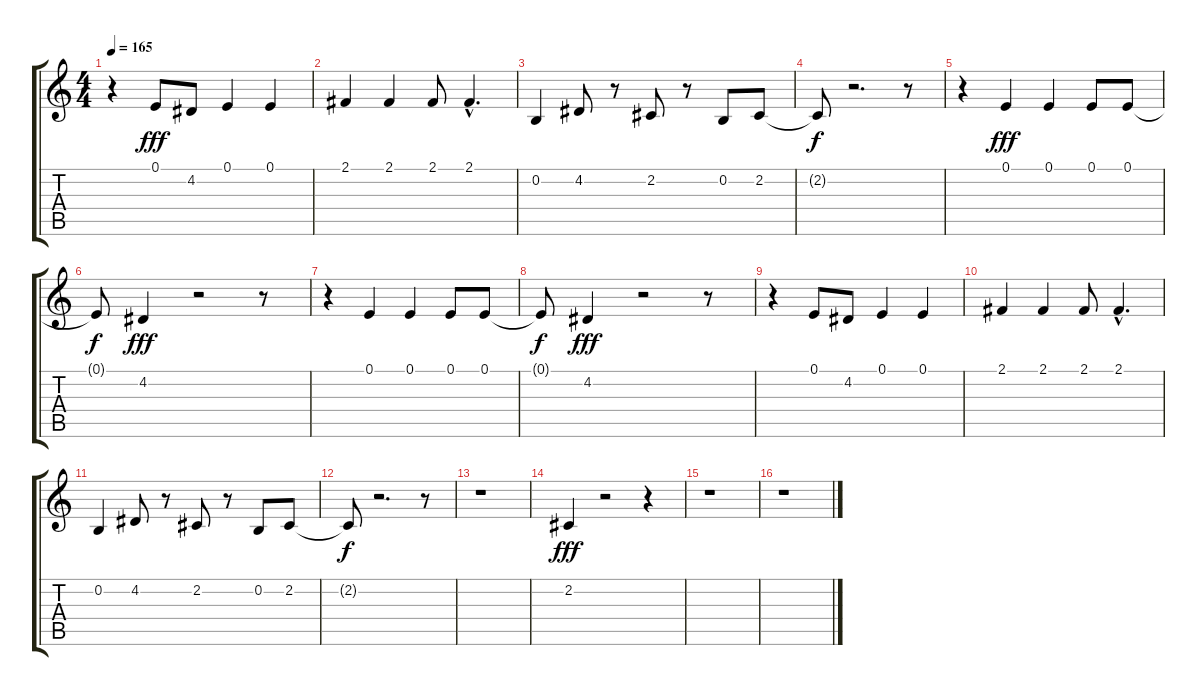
\track "" {instrument oboe}
\staff {score tabs}
\tuning (E4 B3 G3 D3 A2 E2) {hide}
\ts (4 4)
\tempo 165
\clef g2
\ks c
r.4{dy fff} 0.1.8 4.2.8 0.1.4 0.1.4 |
2.1.4 2.1.4 2.1.8 2.1{hac}.4{d} |
0.2.4 4.2.8 r.8 2.2.8 r.8 0.2.8 2.2.8 |
2.2{t}.8{dy f} r.2{d} r.8 |
r.4 0.1.4{dy fff} 0.1.4 0.1.8 0.1.8 |
0.1{t}.8{dy f} 4.2.4{dy fff} r.2 r.8 |
r.4 0.1.4 0.1.4 0.1.8 0.1.8 |
0.1{t}.8{dy f} 4.2.4{dy fff} r.2 r.8 |
r.4 0.1.8 4.2.8 0.1.4 0.1.4 |
2.1.4 2.1.4 2.1.8 2.1{hac}.4{d} |
0.2.4 4.2.8 r.8 2.2.8 r.8 0.2.8 2.2.8 |
2.2{t}.8{dy f} r.2{d} r.8 |
r.1 |
2.2.4{dy fff} r.2 r.4 |
r.1 |
r.1
